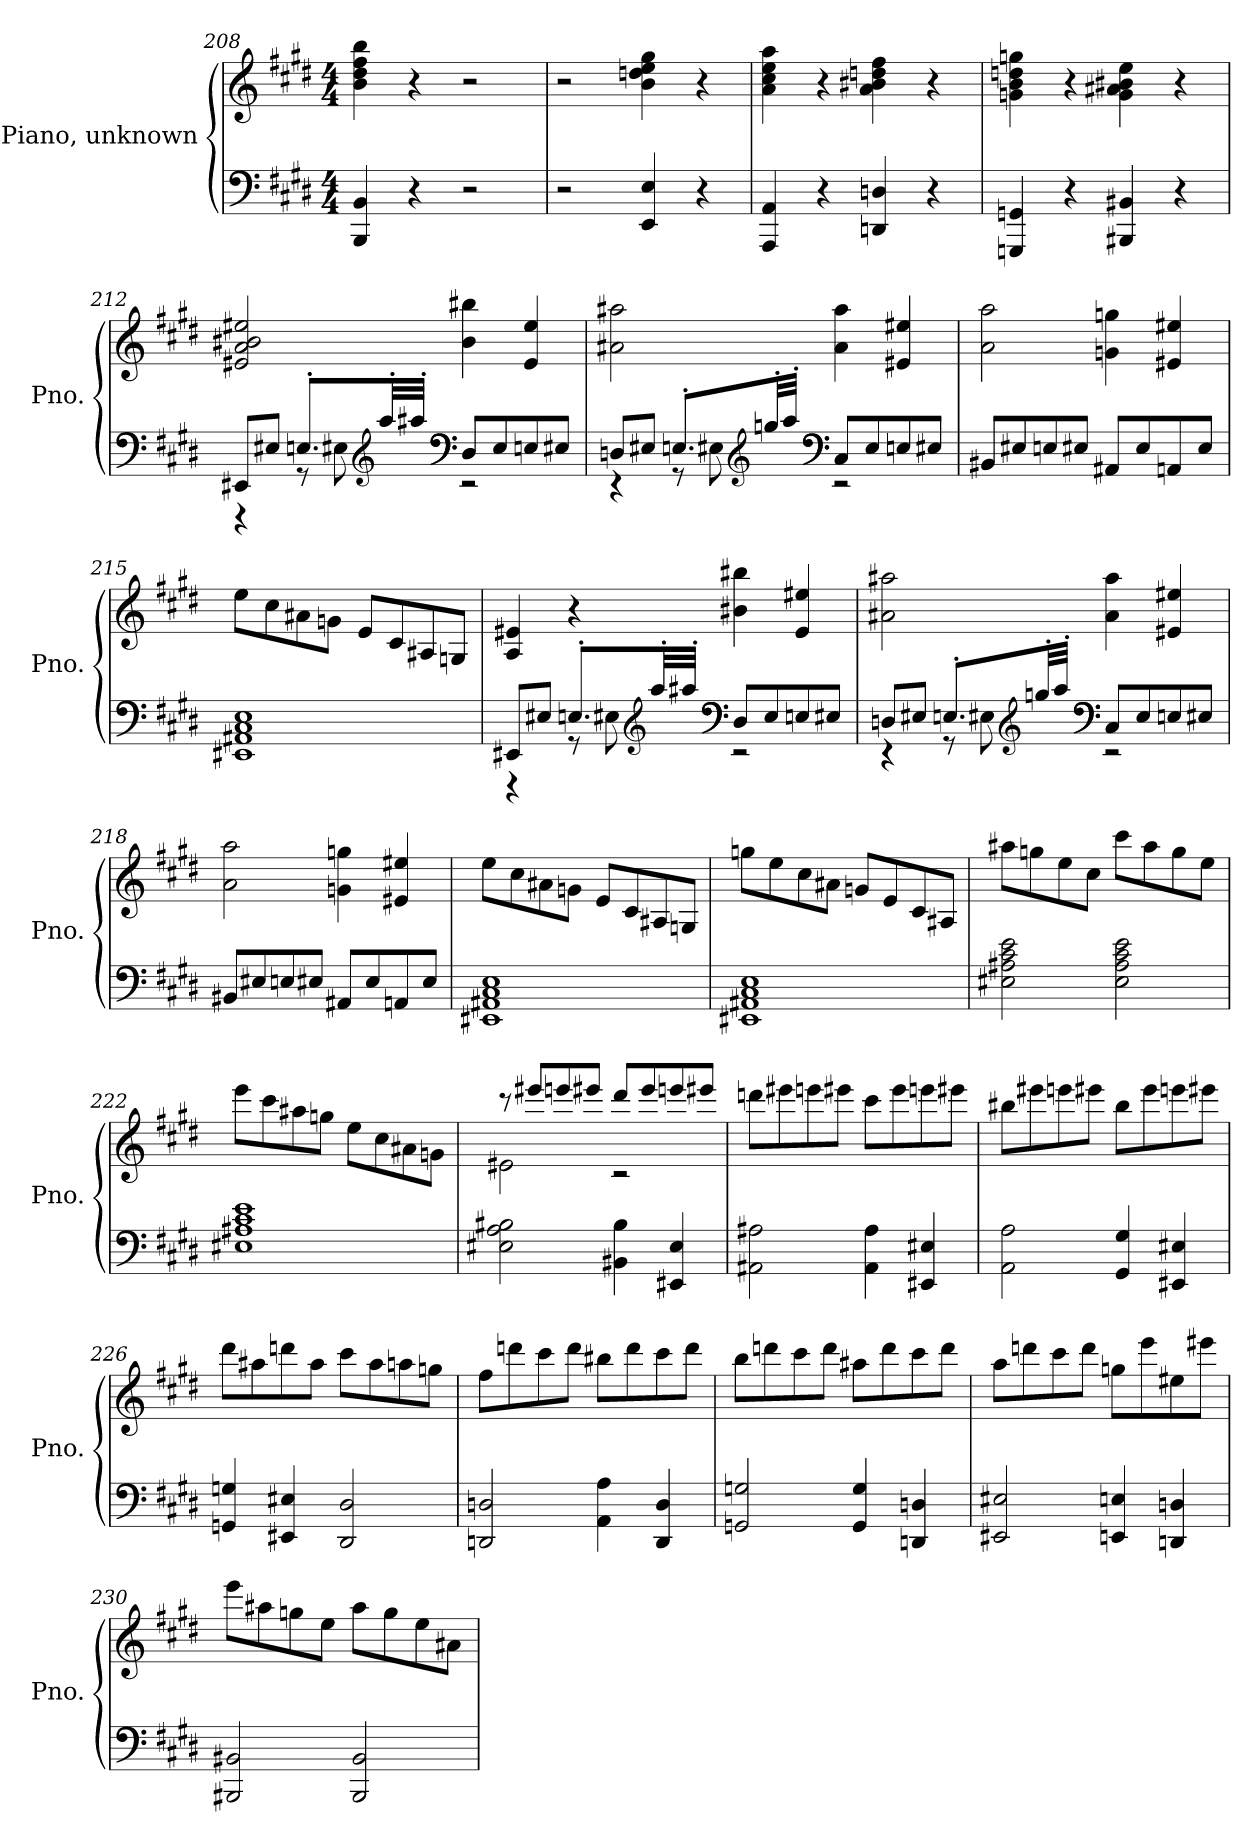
**kern	**kern
*part1	*part1
*staff2	*staff1
*I"Piano, unknown	*
*I'Pno.	*
*clefF4	*clefG2
*k[f#c#g#d#]	*k[f#c#g#d#]
*M4/4	*M4/4
=208	=208
4BBB/ 4BB/	4b\ 4dd#\ 4ff#\ 4bb\
4r	4r
2r	2r
=209	=209
2r	2r
4EE/ 4E/	4b\ 4ddn\ 4ee\ 4gg#\
4r	4r
=210	=210
4AAA/ 4AA/	4a\ 4cc#\ 4ee\ 4aa\
4r	4r
4DDn/ 4Dn/	4a\ 4b#X\ 4ddn\ 4ff#\
4r	4r
!!LO:LB:g=z
=211	=211
4GGGn/ 4GGn/	4gn\ 4b\ 4ddn\ 4ggn\
4r	4r
4BBB#X/ 4BB#X/	4g\ 4a#X\ 4b#X\ 4ee\
4r	4r
=212	=212
*^	*
8EE#X/L	4r	2e#X/ 2a/ 2b#X/ 2ee#X/
8E#X/J	.	.
8.En'/L	8r	.
.	8E#X\	.
*clefG2	*	*
32aa'/LL	.	.
32aa#X'/JJJ	.	.
*clefF4	*	*
8D#/L	2r	4b#\ 4bb#X\
8E#/	.	.
8En/	.	4e#/ 4ee#/
8E#X/J	.	.
!!LO:LB:g=z
=213	=213	=213
8Dn/L	4r	2a#X\ 2aa#X\
8E#X/J	.	.
8.En'/L	8r	.
.	8E#X\	.
*clefG2	*	*
32ggn'/LL	.	.
32aa'/JJJ	.	.
*clefF4	*	*
8C#/L	2r	4a#\ 4aa#\
8E#/	.	.
8En/	.	4e#X/ 4ee#X/
8E#X/J	.	.
*v	*v	*
=214	=214
8BB#X/L	2a\ 2aa\
8E#X/	.
8En/	.
8E#X/J	.
8AA#X/L	4gn\ 4ggn\
8E#/	.
8AAn/	4e#X/ 4ee#X/
8E#/J	.
!!LO:PB:g=z
=215	=215
1EE#X 1AA#X 1C# 1E	8ee\L
.	8cc#\
.	8a#X\
.	8gn\J
.	8e/L
.	8c#/
.	8A#X/
.	8Gn/J
=216	=216
*^	*
8EE#X/L	4r	4A/ 4e#X/
8E#X/J	.	.
8.En'/L	8r	4r
.	8E#X\	.
*clefG2	*	*
32aa'/LL	.	.
32aa#X'/JJJ	.	.
*clefF4	*	*
8D#/L	2r	4b#X\ 4bb#X\
8E#/	.	.
8En/	.	4e#/ 4ee#X/
8E#X/J	.	.
!!LO:LB:g=z
=217	=217	=217
8Dn/L	4r	2a#X\ 2aa#X\
8E#X/J	.	.
8.En'/L	8r	.
.	8E#X\	.
*clefG2	*	*
32ggn'/LL	.	.
32aa'/JJJ	.	.
*clefF4	*	*
8C#/L	2r	4a#\ 4aa#\
8E#/	.	.
8En/	.	4e#X/ 4ee#X/
8E#X/J	.	.
*v	*v	*
=218	=218
8BB#X/L	2a\ 2aa\
8E#X/	.
8En/	.
8E#X/J	.
8AA#X/L	4gn\ 4ggn\
8E#/	.
8AAn/	4e#X/ 4ee#X/
8E#/J	.
!!LO:LB:g=z
=219	=219
1EE#X 1AA#X 1C# 1E	8ee\L
.	8cc#\
.	8a#X\
.	8gn\J
.	8e/L
.	8c#/
.	8A#X/
.	8Gn/J
=220	=220
1EE#X 1AA#X 1C# 1E	8ggn\L
.	8ee\
.	8cc#\
.	8a#X\J
.	8gn/L
.	8e/
.	8c#/
.	8A#X/J
=221	=221
2E#X\ 2A#X\ 2c#\ 2e\	8aa#X\L
.	8ggn\
.	8ee\
.	8cc#\J
2E#\ 2A#\ 2c#\ 2e\	8ccc#\L
.	8aa#\
.	8gg\
.	8ee\J
!!LO:LB:g=z
=222	=222
1E#X 1A#X 1c# 1e	8eee\L
.	8ccc#\
.	8aa#X\
.	8ggn\J
.	8ee\L
.	8cc#\
.	8a#X\
.	8gn\J
=223	=223
*	*^
2E#X\ 2A\ 2B#X\	8r	2e#X\
.	8eee#X/L	.
.	8eeen/	.
.	8eee#X/J	.
4BB#X\ 4B#\	8ddd#/L	2r
.	8eee#/	.
4EE#X/ 4E#/	8eeen/	.
.	8eee#X/J	.
*	*v	*v
=224	=224
2AA#X\ 2A#X\	8dddn\L
.	8eee#X\
.	8eeen\
.	8eee#X\J
4AA#\ 4A#\	8ccc#\L
.	8eee#\
4EE#X/ 4E#X/	8eeen\
.	8eee#X\J
!!LO:LB:g=z
=225	=225
2AA\ 2A\	8bb#X\L
.	8eee#X\
.	8eeen\
.	8eee#X\J
4GG#/ 4G#/	8bb#\L
.	8eee#\
4EE#X/ 4E#X/	8eeen\
.	8eee#X\J
=226	=226
4GGn/ 4Gn/	8ddd#\L
.	8aa#X\
4EE#X/ 4E#X/	8dddn\
.	8aa#\J
2DD#/ 2D#/	8ccc#\L
.	8aa#\
.	8aan\
.	8ggn\J
=227	=227
2DDn/ 2Dn/	8ff#\L
.	8dddn\
.	8ccc#\
.	8ddd\J
4AA\ 4A\	8bb#X\L
.	8ddd\
4DD/ 4D/	8ccc#\
.	8ddd\J
!!LO:LB:g=z
=228	=228
2GGn/ 2Gn/	8bb\L
.	8dddn\
.	8ccc#\
.	8ddd\J
4GG/ 4G/	8aa#X\L
.	8ddd\
4DDn/ 4Dn/	8ccc#\
.	8ddd\J
=229	=229
2EE#X/ 2E#X/	8aa\L
.	8dddn\
.	8ccc#\
.	8ddd\J
4EEn/ 4En/	8ggn\L
.	8eee\
4DDn/ 4Dn/	8ee#X\
.	8eee#X\J
=230	=230
2BBB#X/ 2BB#X/	8eee\L
.	8aa#X\
.	8ggn\
.	8ee\J
2BBB#/ 2BB#/	8aa#\L
.	8gg\
.	8ee\
.	8a#X\J
=	=
*-	*-
